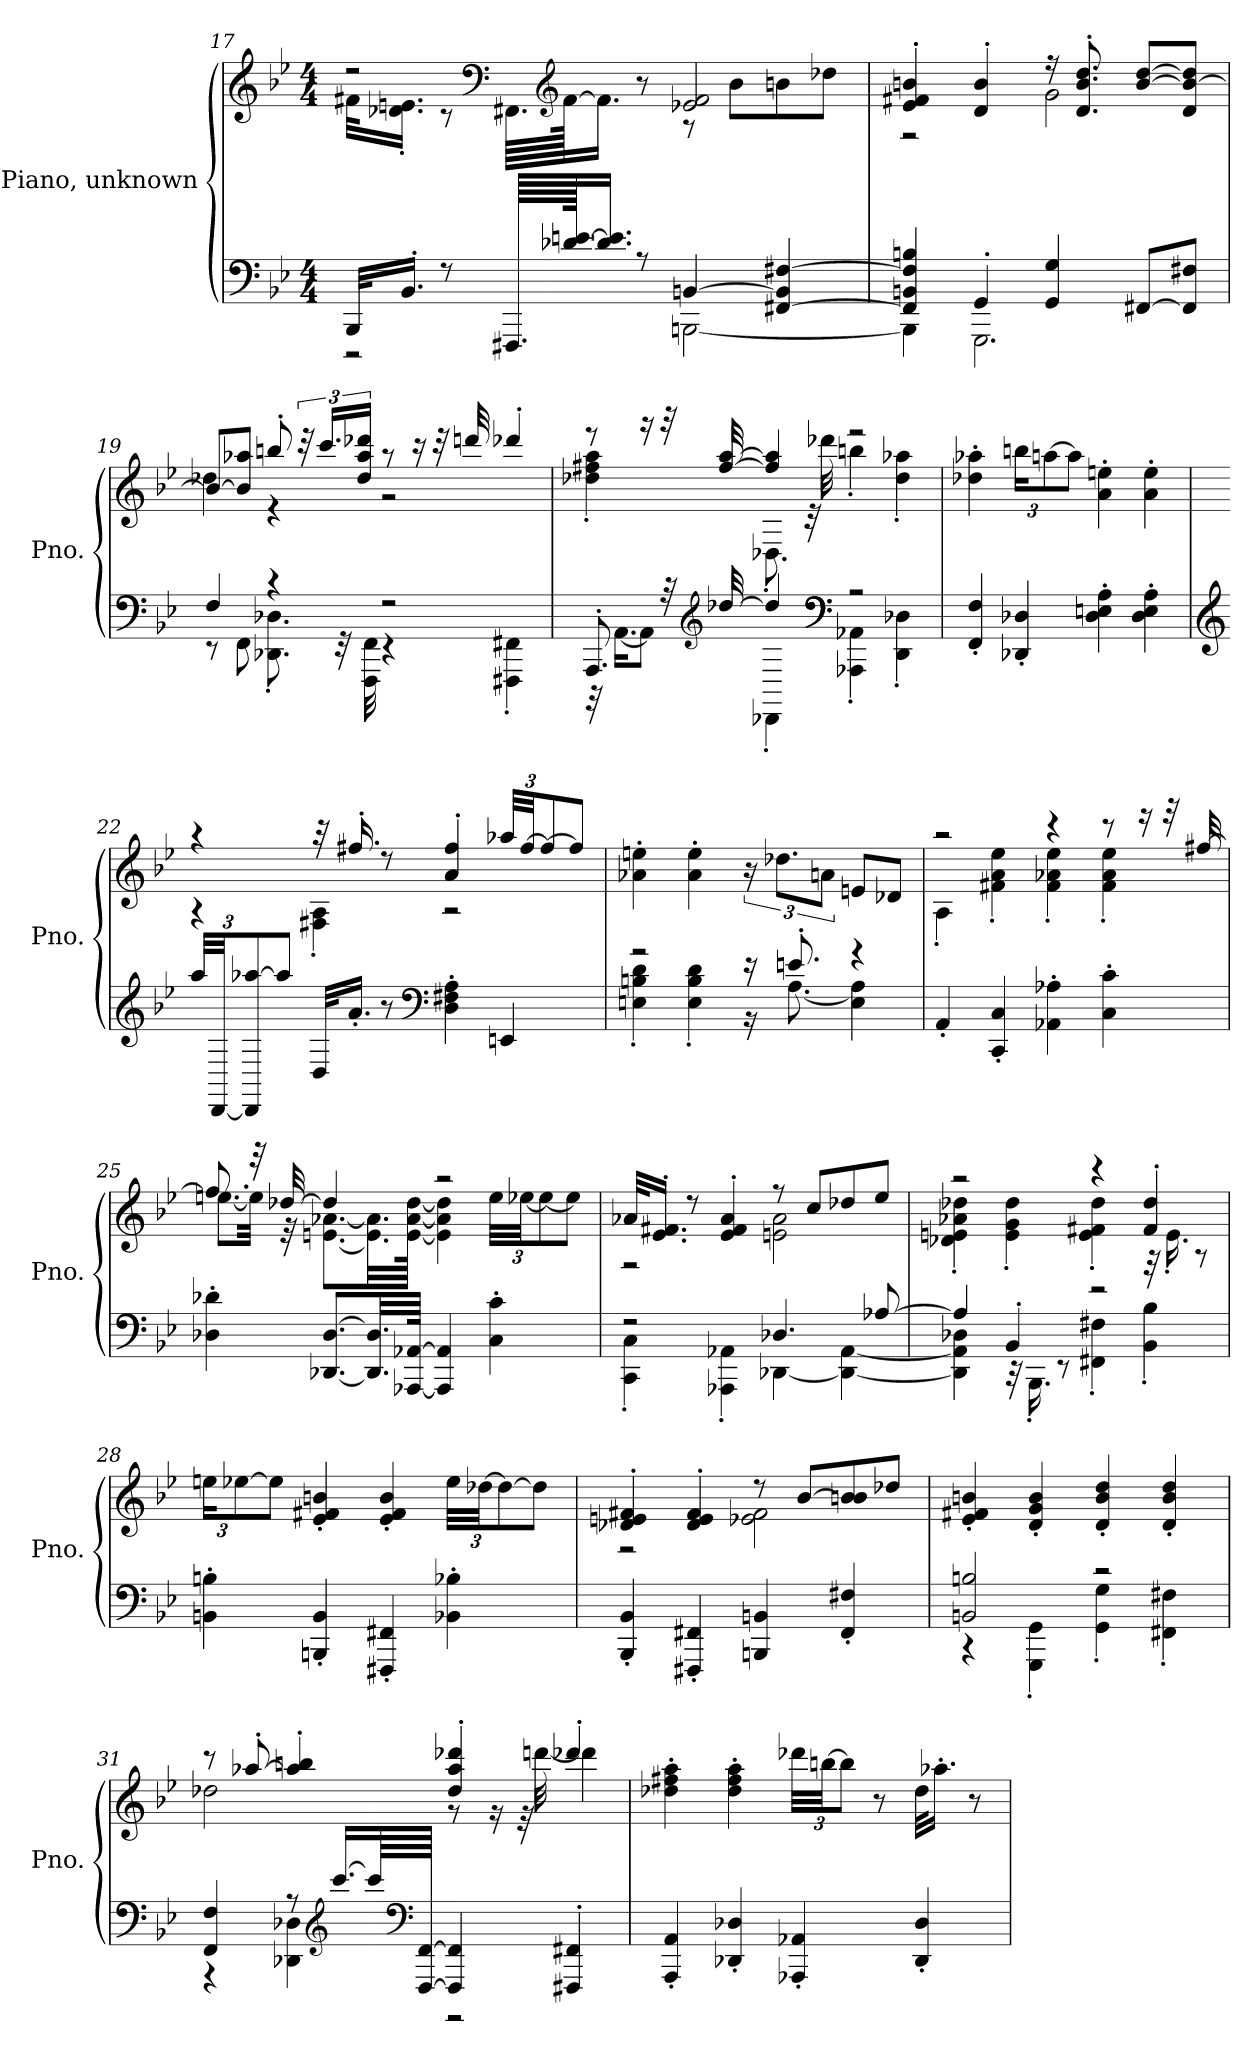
**kern	**kern
*part1	*part1
*staff2	*staff1
*I"Piano, unknown	*
*I'Pno.	*
*clefF4	*clefG2
*k[b-e-]	*k[b-e-]
*M4/4	*M4/4
=17	=17
*^	*^
32BBB-/KLL	2r	2r	32f#X\KLL
16.BB-'/JJ	.	.	16.d-X\' 16.en\'JJ
8r	.	.	8r
*	*	*clefF4	*
64.FFF#X/LLLL	.	.	64.FF#X\LLLL
*	*	*clefG2	*
[128d-X/ [128en/JJK	.	.	[128f#\JJK
16.d-/] 16.e/]JJ	.	.	16.f#\JJ]
8r	.	.	8r
[4BBn/	[2BBBn\	2e-X/ 2f#/	8r
.	.	.	8b-\L
[4FF#X/ 4BB/] [4F#X/	.	.	8bn\
.	.	.	8dd-X\J
!!LO:PB:g=z	!!
=18	=18	=18	=18
4FF#/] 4BBn/ 4F#/] 4Bn/	4BBB\]	4e-/' 4f#X/' 4bn/'	2r
4GG'/	2.GGG\	4d/' 4b/'	.
4GG/ 4G/	.	16r	2g\
.	.	8.d/' 8.b/' 8.dd/'	.
[8FF#X/L	.	[8b/ [8dd/L	.
8FF#/] 8F#X/J	.	8d/ 8b/_ 8dd/]J	.
=19	=19	=19	=19
4F/	8r	8b/L_	4dd-X\
.	8FF\	8b/] 8aa-X/J	.
4r	8.DD-X\' 8.D-X\'	8bbn'/	4r
.	.	48r	.
.	.	24.ccc/LL	.
.	32r	.	.
.	.	24dd-/ 24aa-/ 24ddd-X/JJ	.
.	32FFF\ 32FF\	.	.
2r	4r	8r	2r
.	.	16r	.
.	.	32r	.
.	.	32dddn/	.
.	4FFF#X\' 4FF#X\'	4ddd-X'/	.
!!LO:LB:g=z	!!
=20	=20	=20	=20
8.AAA'/	32r	8r	4dd-X\' 4ff#X\' 4aa\'
.	[16.AA\KL	.	.
.	8AA\J]	16r	.
32r	.	32r	.
*clefG2	*	*	*
[32dd-X/	.	[32ff#/ [32aa/	.
4dd-/]	4DD-X'\	4ff#/] 4aa/]	8.D-X'\
.	.	.	32r
.	.	.	32ddd-X\
*clefF4	*	*	*
2r	4AAA-X\' 4AA-X\'	2r	4bbn'\
.	4DD-\' 4D-X\'	.	4dd-\' 4aa-X\'
*v	*v	*	*
*	*v	*v
=21	=21
4FF/' 4F/'	4dd-X\' 4aa-X\'
*	*Xbrackettup
4DD-X/' 4D-X/'	24bbn\KL
.	[12aan\
.	8aa\J]
4D-\' 4En\' 4A\'	4a\' 4een\'
4D-\' 4E\' 4A\'	4a\' 4ee\'
!!LO:LB:g=z
=22	=22
*clefG2	*
*Xbrackettup	*
*	*^
48aa/LLL	4r	4r
[48DD/JJ	.	.
12DD/] [12aa-X/	.	.
8aa-/J]	.	.
32D/KLL	32r	4F#X\' 4A\'
16.a'/JJ	16.ff#X'/	.
8r	8r	.
*clefF4	*	*
4D\' 4F#X\' 4A\'	4a/' 4ff#/'	2r
4EEn/	48aa-X/LLL	.
.	[48ff#/JJ	.
.	12ff#/_	.
.	8ff#/J]	.
*	*v	*v
=23	=23
*^	*
2r	4En\' 4Bn\' 4d\'	4a-X\' 4een\'
.	4E\' 4B\' 4d\'	4a-\' 4ee\'
*	*	*brackettup
16r	16r	24r
.	.	12.dd-X\L
8.en'/	[8.A\	.
.	.	12an\J
4r	4E\ 4A\]	8en/L
.	.	8d-X/J
*v	*v	*
=24	=24
*	*^
4AA'/	2r	4A'\
4CC/' 4C/'	.	4f#X\' 4a\' 4ee-\'
4AA-X\' 4A-X\'	4r	4f#\' 4a-X\' 4ee-\'
4C\' 4c\'	8r	4f#\' 4a-\' 4ee-\'
.	16r	.
.	32r	.
.	[32ff#X/	.
!!LO:LB:g=z	!!
=25	=25	=25
4D-X\' 4d-X\'	8.ff#/]	[8.een\L
.	32r	32ee\Jkk]
.	[32dd-X/	32r
[8.DD-X/ [8.D-/L	4dd-/]	[8.en\ [8.a-X\L
32.DD-/] 32.D-/]LL	.	32.e\] 32.a-\]LL
[64AAA-X/ [64AA-X/JJJk	.	[64e\ [64a-\ [64dd-\JJJk
4AAA-/] 4AA-/]	2r	4e\] 4a-\] 4dd-\]
*	*	*Xbrackettup
4C\' 4c\'	.	48ee\LLL
.	.	[48ee-X\JJ
.	.	12ee-\_
.	.	8ee-\J]
=26	=26	=26
*^	*	*
2r	4CC\' 4C\'	32a-X/KLL	2r
.	.	16.e-/' 16.f#X/'JJ	.
.	.	8r	.
.	4AAA-X\' 4AA-X\'	4e-/' 4f#/' 4a-/'	.
4.D-X/	[4DD-X\	8r	2en\ 2a-\
.	.	8cc/L	.
.	4DD-\_ [4AA-\	8dd-X/	.
[8A-X/	.	8ee-/J	.
!!LO:LB:g=z	!!
=27	=27	=27	=27
4A-/]	4DD-\] 4AA-\] 4D-X\	2r	4d-X\' 4en\' 4a-X\' 4dd-X\'
4BB-'/	32r	.	4e\' 4g\' 4dd-\'
.	16.BBB-'\	.	.
.	8r	.	.
2r	4FF#X\' 4F#X\'	4r	4e\' 4f#X\' 4dd-\'
.	4BB-\' 4B-\'	4f#/' 4dd-/'	32r
.	.	.	16.e'\
.	.	.	8r
*v	*v	*	*
*	*v	*v
=28	=28
4BBn\' 4Bn\'	24een\KL
.	[12ee-X\
.	8ee-\J]
4BBBn/' 4BB/'	4e-/' 4f#X/' 4bn/'
4FFF#X/' 4FF#X/'	4e-/' 4f#/' 4b/'
4BB-X\' 4B-X\'	48ee-\LLL
.	[48dd-X\JJ
.	12dd-\_
.	8dd-\J]
=29	=29
*	*^
4BBB-/' 4BB-/'	4d-X/' 4en/' 4f#X/'	2r
4FFF#X/' 4FF#X/'	4d-/' 4e/' 4f#/'	.
4BBBn/ 4BBn/	8r	2e-X\ 2f#\
.	[8b-/L	.
4FF#/' 4F#X/'	8b-/] 8bn/	.
.	8dd-X/J	.
*	*v	*v
!!LO:LB:g=z
=30	=30
*^	*
2BBn/ 2Bn/	4r	4e-/' 4f#X/' 4bn/'
.	4GGG\' 4GG\'	4d/' 4g/' 4b/'
2r	4GG\' 4G\'	4d/' 4b/' 4dd/'
.	4FF#X\' 4F#X\'	4d/' 4b/' 4dd/'
=31	=31	=31
*	*	*^
4FF/ 4F/	4r	8r	2dd-X\
.	.	[8aa-X'/	.
8r	4DD-X\ 4D-X\	4aa-/]' 4bbn/'	.
*clefG2	*	*	*
[16.ccc/LL	.	.	.
64ccc/LL]	.	.	.
*clefF4	*	*	*
[64FFF/ [64FF/JJJJ	.	.	.
4FFF/] 4FF/]	2r	4dd-/' 4aa-/' 4ddd-X/'	8r
.	.	.	16r
.	.	.	32r
.	.	.	[32dddn\
4FFF#X/' 4FF#X/'	.	4ddd-X'/	4ddd\]
*v	*v	*	*
*	*v	*v
=32	=32
4AAA/' 4AA/'	4dd-X\' 4ff#X\' 4aa\'
4DD-X/' 4D-X/'	4dd-\' 4ff#\' 4aa\'
4AAA-X/' 4AA-X/'	48ddd-X\LLL
.	[48bbn\JJ
.	12bb\J]
.	8r
4DD-/' 4D-/'	32dd-\KLL
.	16.aa-X'\JJ
.	8r
=	=
*-	*-
